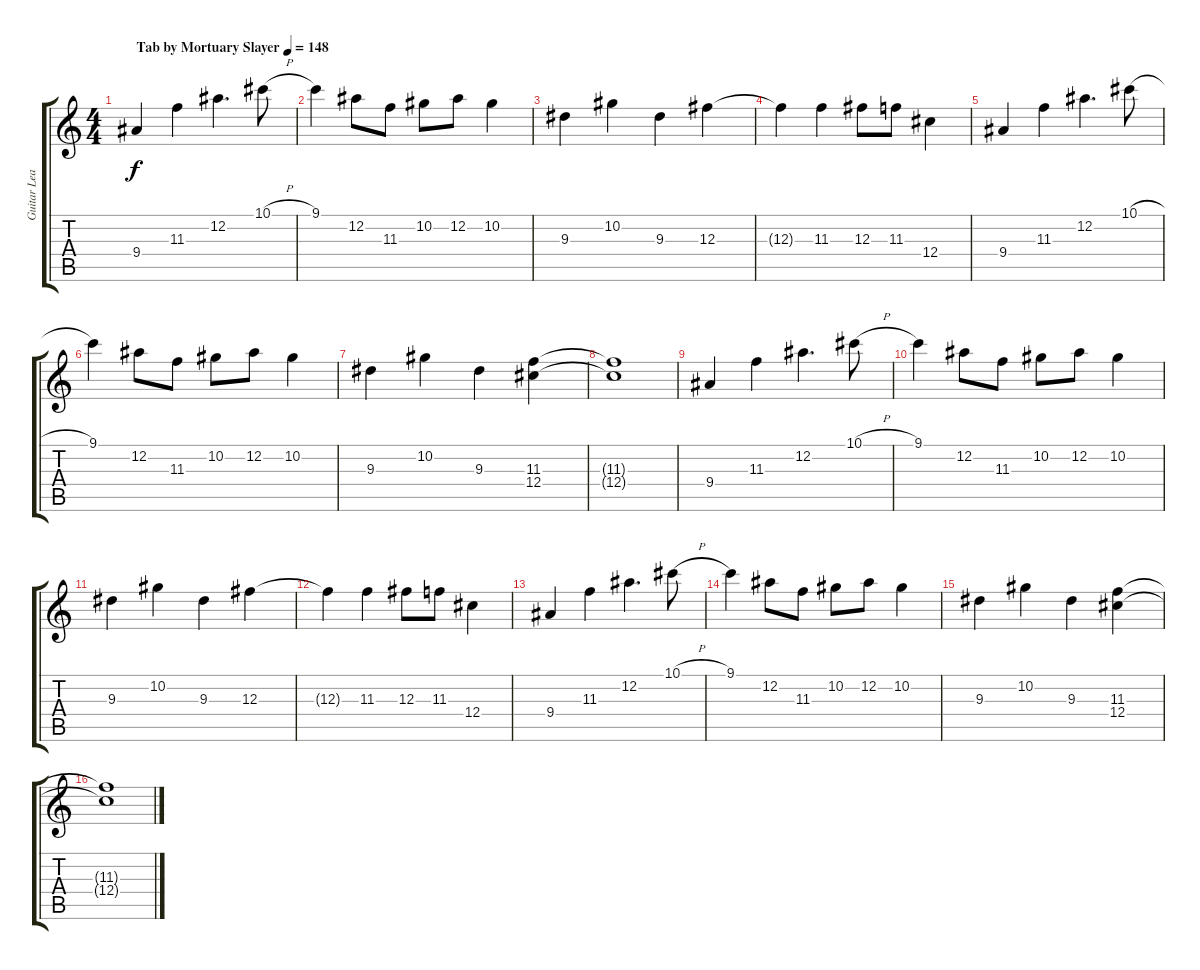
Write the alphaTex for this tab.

\track ("Guitar Lead" "Guitar Lea") {instrument electricguitarjazz}
\staff {score tabs}
\tuning (Eb4 Bb3 Gb3 Db3 Ab2 Eb2) {hide}
\ts (4 4)
\tempo (148 "Tab by Mortuary Slayer")
\clef g2
\ks c
9.4.4{dy f instrument electricguitarjazz} 11.3.4 12.2.4{d} 10.1{h}.8 |
9.1.4 12.2.8 11.3.8 10.2.8 12.2.8 10.2.4 |
9.3.4 10.2.4 9.3.4 12.3.4 |
12.3{t}.4 11.3.4 12.3.8 11.3.8 12.4.4 |
9.4.4 11.3.4 12.2.4{d} 10.1{h}.8 |
9.1.4 12.2.8 11.3.8 10.2.8 12.2.8 10.2.4 |
9.3.4 10.2.4 9.3.4 (11.3 12.4).4 |
(11.3{t} 12.4{t}).1 |
9.4.4 11.3.4 12.2.4{d} 10.1{h}.8 |
9.1.4 12.2.8 11.3.8 10.2.8 12.2.8 10.2.4 |
9.3.4 10.2.4 9.3.4 12.3.4 |
12.3{t}.4 11.3.4 12.3.8 11.3.8 12.4.4 |
9.4.4 11.3.4 12.2.4{d} 10.1{h}.8 |
9.1.4 12.2.8 11.3.8 10.2.8 12.2.8 10.2.4 |
9.3.4 10.2.4 9.3.4 (11.3 12.4).4 |
(11.3{t} 12.4{t}).1
